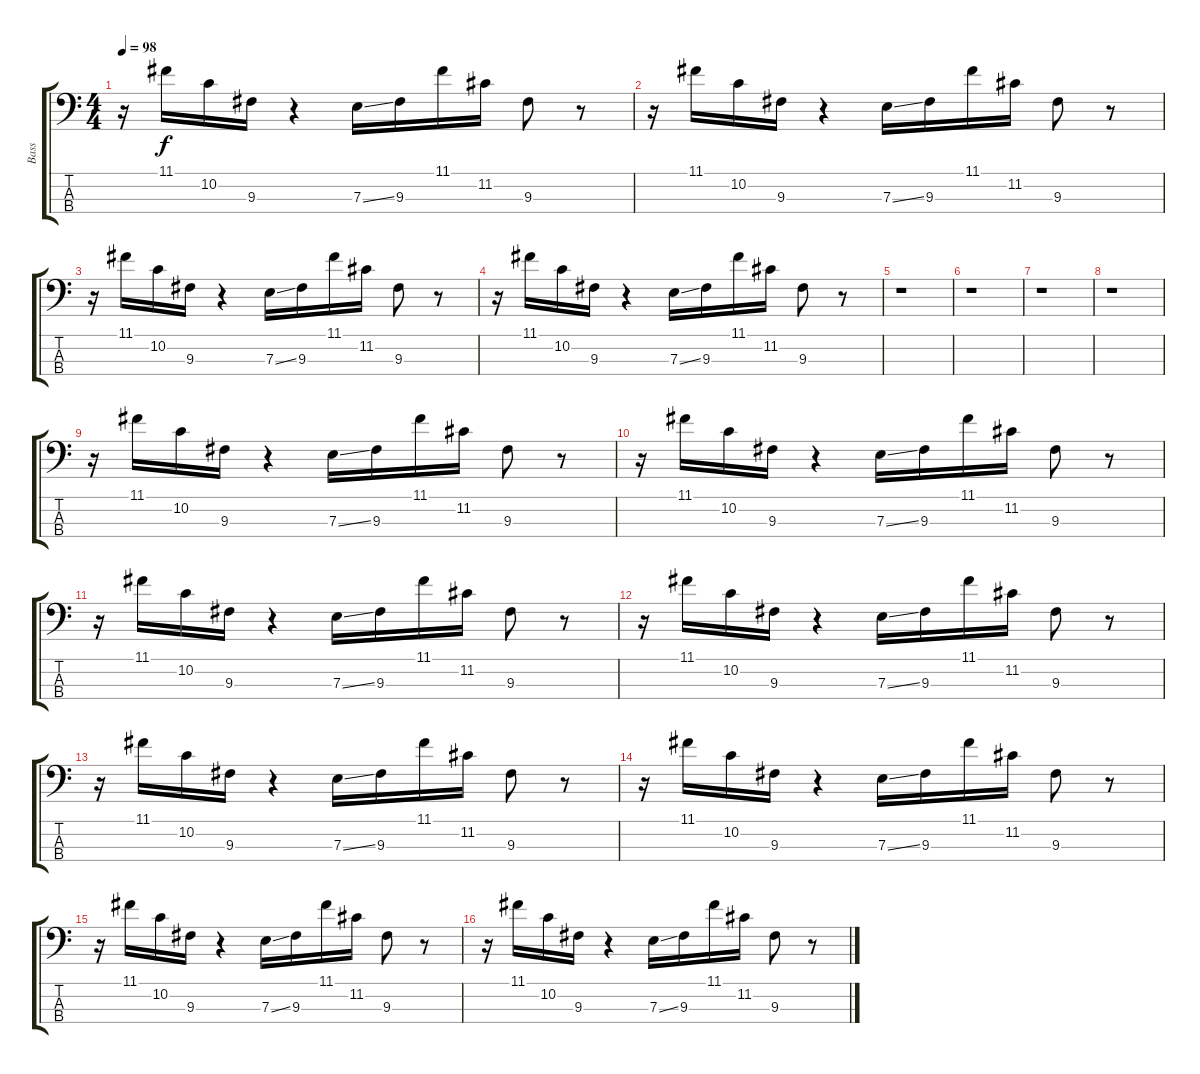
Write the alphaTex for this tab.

\track ("Bass" "Bass") {instrument electricbassfinger}
\staff {score tabs}
\tuning (G2 D2 A1 E1) {hide}
\ts (4 4)
\tempo 98
\clef f4
\ks c
r.16{dy f} 11.1.16 10.2.16 9.3.16 r.4 7.3{ss}.16 9.3.16 11.1.16 11.2.16 9.3.8 r.8 |
r.16 11.1.16 10.2.16 9.3.16 r.4 7.3{ss}.16 9.3.16 11.1.16 11.2.16 9.3.8 r.8 |
r.16 11.1.16 10.2.16 9.3.16 r.4 7.3{ss}.16 9.3.16 11.1.16 11.2.16 9.3.8 r.8 |
r.16 11.1.16 10.2.16 9.3.16 r.4 7.3{ss}.16 9.3.16 11.1.16 11.2.16 9.3.8 r.8 |
r.1 |
r.1 |
r.1 |
r.1 |
r.16 11.1.16 10.2.16 9.3.16 r.4 7.3{ss}.16 9.3.16 11.1.16 11.2.16 9.3.8 r.8 |
r.16 11.1.16 10.2.16 9.3.16 r.4 7.3{ss}.16 9.3.16 11.1.16 11.2.16 9.3.8 r.8 |
r.16 11.1.16 10.2.16 9.3.16 r.4 7.3{ss}.16 9.3.16 11.1.16 11.2.16 9.3.8 r.8 |
r.16 11.1.16 10.2.16 9.3.16 r.4 7.3{ss}.16 9.3.16 11.1.16 11.2.16 9.3.8 r.8 |
r.16 11.1.16 10.2.16 9.3.16 r.4 7.3{ss}.16 9.3.16 11.1.16 11.2.16 9.3.8 r.8 |
r.16 11.1.16 10.2.16 9.3.16 r.4 7.3{ss}.16 9.3.16 11.1.16 11.2.16 9.3.8 r.8 |
r.16 11.1.16 10.2.16 9.3.16 r.4 7.3{ss}.16 9.3.16 11.1.16 11.2.16 9.3.8 r.8 |
r.16 11.1.16 10.2.16 9.3.16 r.4 7.3{ss}.16 9.3.16 11.1.16 11.2.16 9.3.8 r.8
